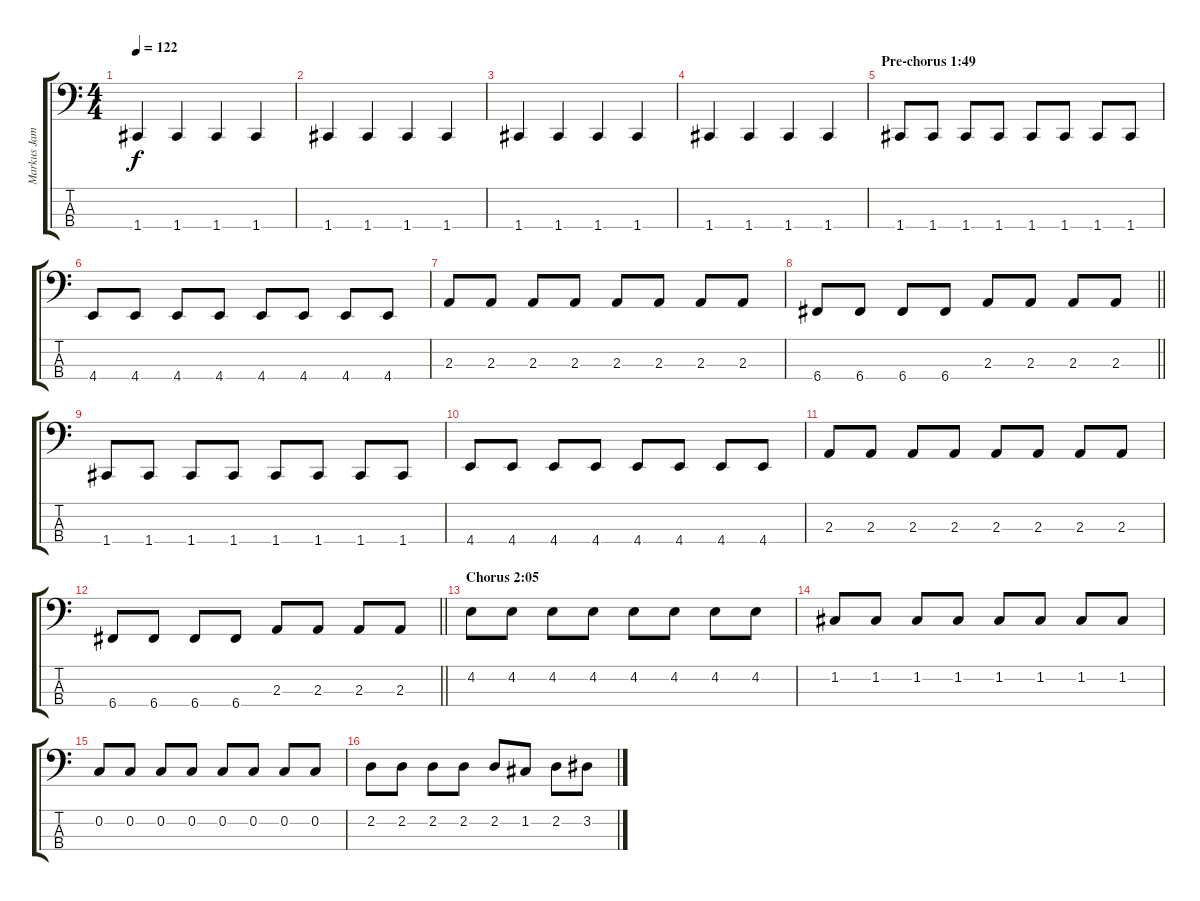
\track ("Markus James [Bass]" "Markus Jam") {instrument electricbassfinger}
\staff {score tabs}
\tuning (F2 C2 G1 C1) {hide}
\ts (4 4)
\tempo 122
\clef f4
\ks c
1.4.4{dy f} 1.4.4 1.4.4 1.4.4 |
1.4.4 1.4.4 1.4.4 1.4.4 |
1.4.4 1.4.4 1.4.4 1.4.4 |
1.4.4 1.4.4 1.4.4 1.4.4 |
\section ("" "Pre-chorus 1:49")
1.4.8 1.4.8 1.4.8 1.4.8 1.4.8 1.4.8 1.4.8 1.4.8 |
4.4.8 4.4.8 4.4.8 4.4.8 4.4.8 4.4.8 4.4.8 4.4.8 |
2.3.8 2.3.8 2.3.8 2.3.8 2.3.8 2.3.8 2.3.8 2.3.8 |
\barLineRight lightlight
6.4.8 6.4.8 6.4.8 6.4.8 2.3.8 2.3.8 2.3.8 2.3.8 |
1.4.8 1.4.8 1.4.8 1.4.8 1.4.8 1.4.8 1.4.8 1.4.8 |
4.4.8 4.4.8 4.4.8 4.4.8 4.4.8 4.4.8 4.4.8 4.4.8 |
2.3.8 2.3.8 2.3.8 2.3.8 2.3.8 2.3.8 2.3.8 2.3.8 |
\barLineRight lightlight
6.4.8 6.4.8 6.4.8 6.4.8 2.3.8 2.3.8 2.3.8 2.3.8 |
\section ("" "Chorus 2:05")
4.2.8 4.2.8 4.2.8 4.2.8 4.2.8 4.2.8 4.2.8 4.2.8 |
1.2.8 1.2.8 1.2.8 1.2.8 1.2.8 1.2.8 1.2.8 1.2.8 |
0.2.8 0.2.8 0.2.8 0.2.8 0.2.8 0.2.8 0.2.8 0.2.8 |
2.2.8 2.2.8 2.2.8 2.2.8 2.2.8 1.2.8 2.2.8 3.2.8
